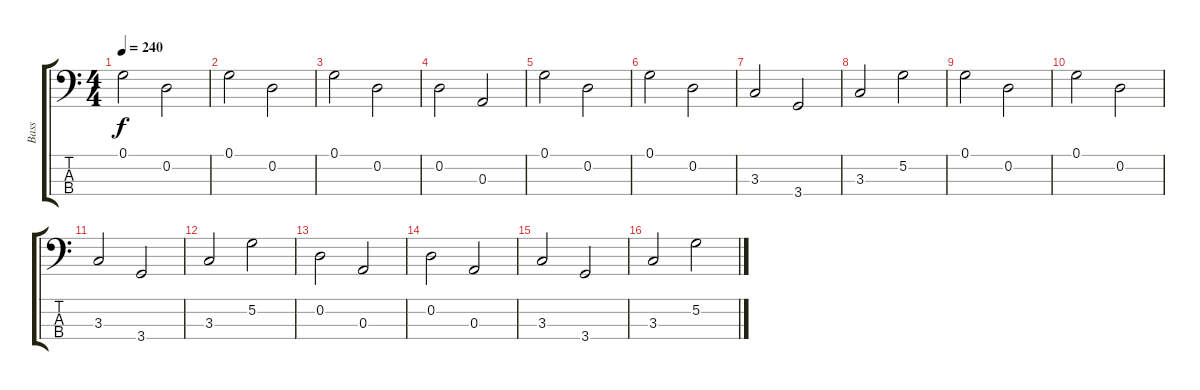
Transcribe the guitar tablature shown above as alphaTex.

\track ("Bass" "Bass") {instrument acousticbass}
\staff {score tabs}
\tuning (G2 D2 A1 E1) {hide}
\ts (4 4)
\tempo 240
\clef f4
\ks c
0.1.2{dy f} 0.2.2 |
0.1.2 0.2.2 |
0.1.2 0.2.2 |
0.2.2 0.3.2 |
0.1.2 0.2.2 |
0.1.2 0.2.2 |
3.3.2 3.4.2 |
3.3.2 5.2.2 |
0.1.2 0.2.2 |
0.1.2 0.2.2 |
3.3.2 3.4.2 |
3.3.2 5.2.2 |
0.2.2 0.3.2 |
0.2.2 0.3.2 |
3.3.2 3.4.2 |
3.3.2 5.2.2
